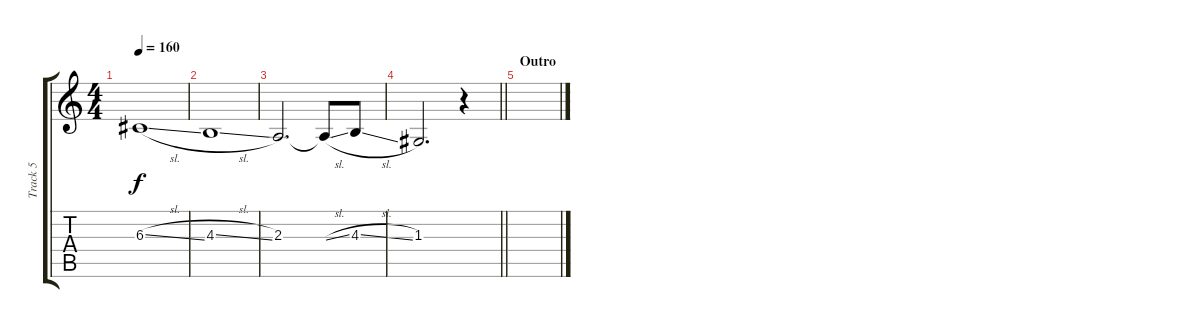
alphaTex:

\track ("Track 5" "Track 5") {instrument clarinet}
\staff {score tabs}
\tuning (E4 B3 G3 D3 A2 E2) {hide}
\ts (4 4)
\tempo 160
\clef g2
\ks c
6.3{sl}.1{dy f} |
4.3{sl}.1 |
2.3.2{d} 2.3{sl t}.8 4.3{sl}.8 |
\barLineRight lightlight
1.3.2{d} r.4 |
\section ("" "Outro")
